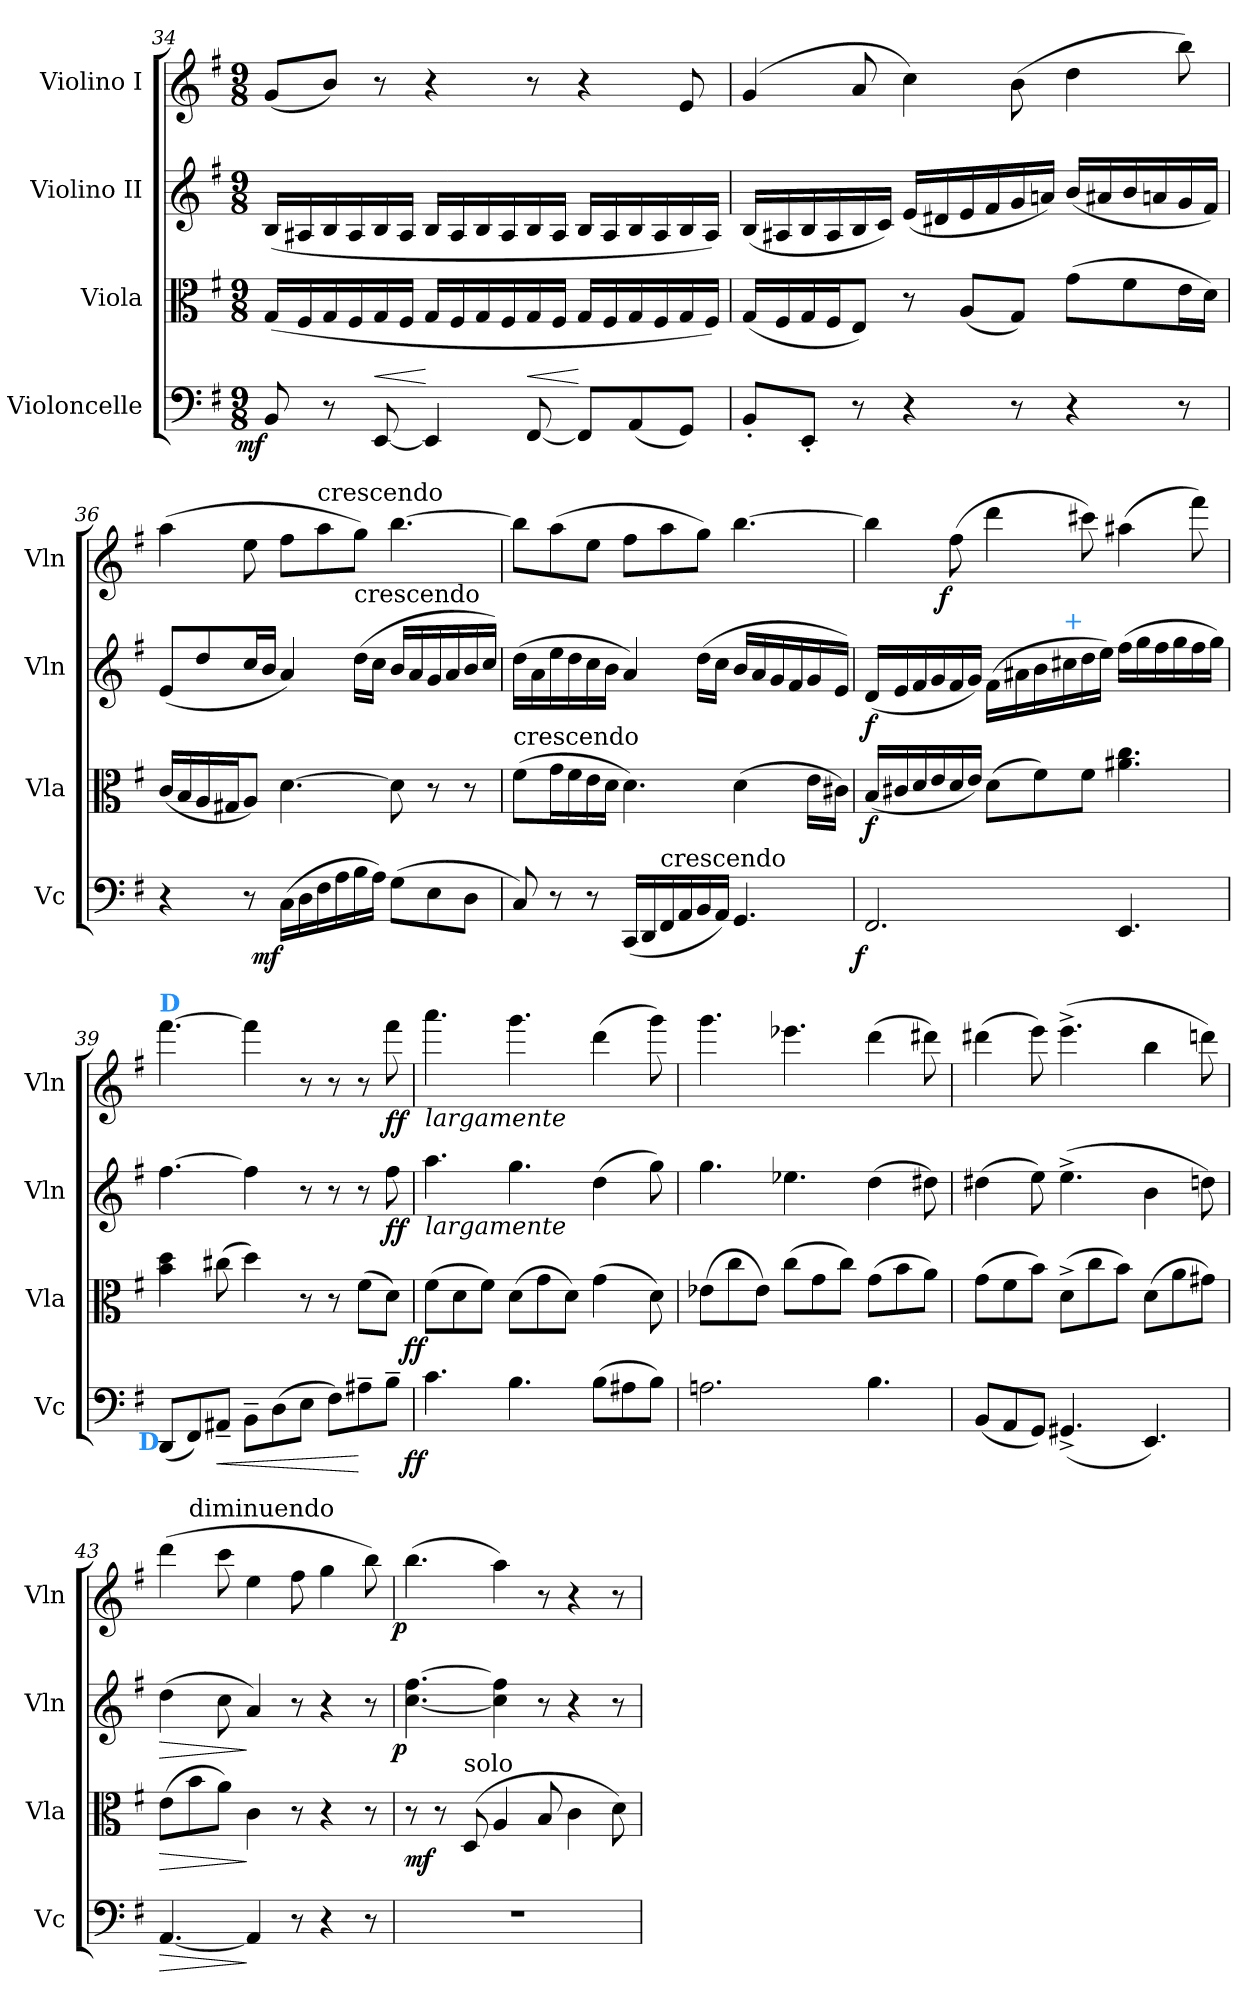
**kern	**dynam	**kern	**dynam	**kern	**dynam	**kern	**dynam
*part4	*part4	*part3	*part3	*part2	*part2	*part1	*part1
*staff4	*staff4	*staff3	*staff3	*staff2	*staff2	*staff1	*staff1
*I"Violoncelle	*	*I"Viola	*	*I"Violino II	*	*I"Violino I	*
*I'Vc	*	*I'Vla	*	*I'Vln	*	*I'Vln	*
*clefF4	*	*clefC3	*	*clefG2	*	*clefG2	*
*k[f#]	*	*k[f#]	*	*k[f#]	*	*k[f#]	*
*M9/8	*	*M9/8	*	*M9/8	*	*M9/8	*
=34	=34	=34	=34	=34	=34	=34	=34
!	!LO:DY:rj	!	!	!	!	!	!
8BB/	mf	(16G/LL	.	(16B/LL	.	(8g/L	.
.	.	16F#/	.	16A#X/	.	.	.
8r	.	16G/	.	16B/	.	8b/J)	.
.	.	16F#/	.	16A#/	.	.	.
!	!LO:HP:a	!	!	!	!	!	!
[8EE/	<	16G/	.	16B/	.	8r	.
.	.	16F#/JJ	.	16A#/JJ	.	.	.
4EE/]	[	16G/LL	.	16B/LL	.	4r	.
.	.	16F#/	.	16A#/	.	.	.
.	.	16G/	.	16B/	.	.	.
.	.	16F#/	.	16A#/	.	.	.
!	!LO:HP:a	!	!	!	!	!	!
[8FF#/	<	16G/	.	16B/	.	8r	.
.	.	16F#/JJ	.	16A#/JJ	.	.	.
8FF#/L]	[	16G/LL	.	16B/LL	.	4r	.
.	.	16F#/	.	16A#/	.	.	.
(8AA/	.	16G/	.	16B/	.	.	.
.	.	16F#/	.	16A#/	.	.	.
8GG/J)	.	16G/	.	16B/	.	8e/	.
.	.	16F#/JJ)	.	16A#/JJ)	.	.	.
=35	=35	=35	=35	=35	=35	=35	=35
8BB'/L	.	(16G/LL	.	(16B/LL	.	(4g/	.
.	.	16F#/	.	16A#X/	.	.	.
8EE'/J	.	16G/	.	16B/	.	.	.
.	.	16F#/J	.	16A#/	.	.	.
8r	.	8E/J)	.	16B/	.	8a/	.
.	.	.	.	16c/JJ)	.	.	.
4r	.	8r	.	(16e/LL	.	4cc\)	.
.	.	.	.	16d#X/	.	.	.
.	.	(8A/L	.	16e/	.	.	.
.	.	.	.	16f#/	.	.	.
8r	.	8G/J)	.	16g/	.	(8b\	.
.	.	.	.	16an/JJ)	.	.	.
4r	.	(8g\L	.	(16b/LL	.	4dd\	.
.	.	.	.	16a#X/	.	.	.
.	.	8f#\	.	16b/	.	.	.
.	.	.	.	16an/	.	.	.
8r	.	16e\L	.	16g/	.	8bb\)	.
.	.	16d\JJ)	.	16f#/JJ)	.	.	.
=36	=36	=36	=36	=36	=36	=36	=36
4r	.	(16c/LL	.	(8e/L	.	(4aa\	.
.	.	16B/	.	.	.	.	.
.	.	16A/	.	8dd/	.	.	.
.	.	16G#X/J	.	.	.	.	.
8r	.	8A/J)	.	16cc/L	.	8ee\	.
.	.	.	.	16b/JJ	.	.	.
!	!LO:DY:rj	!	!	!	!	!	!
(16C\LL	mf	[4.d\	.	4a/)	.	8ff#\L	.
16D\	.	.	.	.	.	.	.
!	!	!	!	!	!	!LO:TX:t=crescendo	!
16F#\	.	.	.	.	.	8aa\	.
16A\	.	.	.	.	.	.	.
!	!	!	!	!LO:TX:t=crescendo	!	!	!
16B\	.	.	.	(16dd\LL	.	8gg\J)	.
16A\JJ)	.	.	.	16cc\JJ	.	.	.
(8G\L	.	8d\]	.	16b/LL	.	[4.bb\	.
.	.	.	.	16a/	.	.	.
8E\	.	8r	.	16g/	.	.	.
.	.	.	.	16a/	.	.	.
8D\J	.	8r	.	16b/	.	.	.
.	.	.	.	16cc/JJ)	.	.	.
=37	=37	=37	=37	=37	=37	=37	=37
!	!	!LO:TX:t=crescendo	!	!	!	!	!
8C/)	.	(8f#\L	.	(16dd\LL	.	8bb\L]	.
.	.	.	.	16a\	.	.	.
8r	.	16g\L	.	16ee\	.	(8aa\	.
.	.	16f#\	.	16dd\	.	.	.
8r	.	16e\	.	16cc\	.	8ee\J	.
.	.	16d\JJ	.	16b\JJ	.	.	.
(16CC/LL	.	4.d\)	.	4a/)	.	8ff#\L	.
16DD/	.	.	.	.	.	.	.
!LO:TX:a:t=crescendo	!	!	!	!	!	!	!
16FF#/	.	.	.	.	.	8aa\	.
16AA/	.	.	.	.	.	.	.
16BB/	.	.	.	(16dd\LL	.	8gg\J)	.
16AA/JJ)	.	.	.	16cc\JJ	.	.	.
4.GG/	.	(4d\	.	16b/LL	.	[4.bb\	.
.	.	.	.	16a/	.	.	.
.	.	.	.	16g/	.	.	.
.	.	.	.	16f#/	.	.	.
.	.	16e\LL	.	16g/	.	.	.
.	.	16c#X\JJ)	.	16e/JJ)	.	.	.
=38	=38	=38	=38	=38	=38	=38	=38
!	!LO:DY:rj	!	!	!	!	!	!
2.FF#/	f	(16B/LL	f	(16d/LL	f	4bb\]	.
.	.	16c#X/	.	16e/	.	.	.
.	.	16d/	.	16f#/	.	.	.
.	.	16e/	.	16g/	.	.	.
!	!	!	!	!	!	!	!LO:DY:rj
.	.	16d/	.	16f#/	.	(8ff#\	f
.	.	16e/JJ)	.	16g/JJ)	.	.	.
.	.	(8d\L	.	(16f#\LL	.	4ddd\	.
.	.	.	.	16a#X\	.	.	.
.	.	8f#\)	.	16b\	.	.	.
!	!	!	!	!LO:TX:a:color=dodgerblue:t=+	!	!	!
.	.	.	.	16cc#X\	.	.	.
.	.	8f#\J	.	16dd\	.	8ccc#X\)	.
.	.	.	.	16ee\JJ)	.	.	.
4.EE/	.	4.a#X\ 4.cc\	.	(16ff#\LL	.	(4aa#X\	.
.	.	.	.	16gg\	.	.	.
.	.	.	.	16ff#\	.	.	.
.	.	.	.	16gg\	.	.	.
.	.	.	.	16ff#\	.	8fff#\)	.
.	.	.	.	16gg\JJ)	.	.	.
=39	=39	=39	=39	=39	=39	=39	=39
!	!	!	!	!	!	!LO:TX:a:B:color=dodgerblue:t=D	!
!LO:TX:b:B:rj:color=dodgerblue:t=D	!	!	!	!	!	!	!
(8DD/L	.	4b\ 4dd\	.	[4.ff#\	.	[4.fff#\	.
8FF#/)	.	.	.	.	.	.	.
!	!LO:HP:b	!	!	!	!	!	!
8AA#X~/J	<	(8cc#X\	.	.	.	.	.
8BB~\L	.	4dd\)	.	4ff#\]	.	4fff#\]	.
(8D\	.	.	.	.	.	.	.
8E\J	.	8r	.	8r	.	8r	.
8F#\L)	.	8r	.	8r	.	8r	.
8A#X~\	[	(8f#\L	.	8r	.	8r	.
8B~\J	.	8d\J)	.	8ff#\	ff	8fff#\	ff
=40	=40	=40	=40	=40	=40	=40	=40
!	!	!	!	!	!	!LO:TX:b:i:t=largamente	!
!	!	!	!	!LO:TX:b:i:t=largamente	!	!	!
!	!LO:DY:rj	!	!LO:DY:rj	!	!	!	!
4.c\	ff	(8f#\L	ff	4.aa\	.	4.aaa\	.
.	.	8d\	.	.	.	.	.
.	.	8f#\J)	.	.	.	.	.
4.B\	.	(8d\L	.	4.gg\	.	4.ggg\	.
.	.	8g\	.	.	.	.	.
.	.	8d\J)	.	.	.	.	.
(8B\L	.	(4g\	.	(4dd\	.	(4ddd\	.
8A#X\	.	.	.	.	.	.	.
8B\J)	.	8d\)	.	8gg\)	.	8ggg\)	.
=41	=41	=41	=41	=41	=41	=41	=41
2.An\	.	(8e-X\L	.	4.gg\	.	4.ggg\	.
.	.	8cc\	.	.	.	.	.
.	.	8e-\J)	.	.	.	.	.
.	.	(8cc\L	.	4.ee-X\	.	4.eee-X\	.
.	.	8g\	.	.	.	.	.
.	.	8cc\J)	.	.	.	.	.
4.B\	.	(8g\L	.	(4dd\	.	(4ddd\	.
.	.	8b\	.	.	.	.	.
.	.	8a\J)	.	8dd#X\)	.	8ddd#X\)	.
=42	=42	=42	=42	=42	=42	=42	=42
(8BB/L	.	(8g\L	.	(4dd#X\	.	(4ddd#X\	.
8AA/	.	8f#\	.	.	.	.	.
8GG/J)	.	8b\J)	.	8ee\)	.	8eee\)	.
(4.GG#X^/	.	(8d^\L	.	(4.ee^\	.	(4.eee^\	.
.	.	8cc\	.	.	.	.	.
.	.	8b\J)	.	.	.	.	.
4.EE/)	.	(8d\L	.	4b\	.	4bb\	.
.	.	8a\	.	.	.	.	.
.	.	8g#X\J)	.	8ddn\)	.	8dddn\)	.
=43	=43	=43	=43	=43	=43	=43	=43
!	!LO:HP:b	!	!LO:HP:b	!	!LO:HP:b	!	!
*	*	*	*	*	*	*^	*
[4.AA/	>	(8e\L	>	(4dd\	>	(4ddd\	8ryy	.
!	!	!	!	!	!	!	!LO:TX:t=diminuendo	!
.	.	8b\	.	.	.	.	1ryy	.
.	.	8a\J)	.	8cc\	.	8ccc\	.	.
4AA/]	]	4c\	]	4a/)	]	4ee\	.	.
8r	.	8r	.	8r	.	8ff#\	.	.
4r	.	4r	.	4r	.	4gg\	.	.
8r	.	8r	.	8r	.	8bb\)	.	.
=44	=44	=44	=44	=44	=44	=44	=44	=44
!	!	!	!	!	!LO:DY:rj	!	!	!LO:DY:rj
*	*	*	*	*	*	*v	*v	*
8%9r	.	8r	mf	[4.cc\ [4.ff#\	p	(4.bb\	p
.	.	8r	.	.	.	.	.
!	!	!LO:TX:a:t=solo	!	!	!	!	!
.	.	(<8D/	.	.	.	.	.
.	.	4A/	.	4cc]\ 4ff#]\	.	4aa\)	.
.	.	8B/	.	8r	.	8r	.
.	.	4c\	.	4r	.	4r	.
.	.	8d\)	.	8r	.	8r	.
=	=	=	=	=	=	=	=
*-	*-	*-	*-	*-	*-	*-	*-
